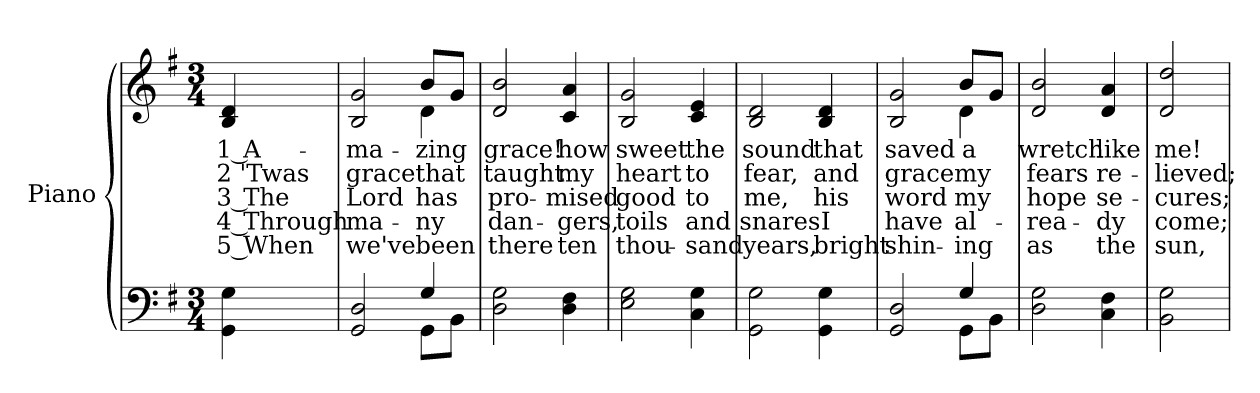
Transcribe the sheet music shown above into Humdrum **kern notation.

**kern	**kern	**text	**text	**text	**text	**text
*part2	*part1	*part1	*part1	*part1	*part1	*part1
*staff2	*staff1	*staff1	*staff1	*staff1	*staff1	*staff1
*I"Piano	*I"Piano	*	*	*	*	*
*I'Pno.	*I'Pno.	*	*	*	*	*
!!LO:PB:g=z
*clefF4	*clefG2	*	*	*	*	*
*k[f#]	*k[f#]	*	*	*	*	*
*G:	*G:	*	*	*	*	*
*M3/4	*M3/4	*	*	*	*	*
=	=	=	=	=	=	=
!	!	!LO:LY:b:color=#000000	!LO:LY:b:color=#000000	!LO:LY:b:color=#000000	!LO:LY:b:color=#000000	!LO:LY:b:color=#000000
4GGi\ 4Gi	4Bi/ 4di	1 A-	2 'Twas	3 The	4 Through	5 When
=1	=1	=1	=1	=1	=1	=1
*^	*	*	*	*	*	*
!	!	!	!LO:LY:b:color=#000000	!LO:LY:b:color=#000000	!LO:LY:b:color=#000000	!LO:LY:b:color=#000000	!LO:LY:b:color=#000000
*	*	*^	*	*	*	*	*
2GGi/ 2Di	2ryy	2Bi/ 2gi	2ryy	-ma-	grace	Lord	ma-	-we've
!	!	!	!	!LO:LY:b:color=#000000	!LO:LY:b:color=#000000	!LO:LY:b:color=#000000	!LO:LY:b:color=#000000	!LO:LY:b:color=#000000
4Gi/	8GGi\L	8bi/L	4di\	-zing	that	has	ny	been
.	8BBi\J	8gi/J	.	.	.	.	.	.
*v	*v	*	*	*	*	*	*	*
*	*v	*v	*	*	*	*	*
=2	=2	=2	=2	=2	=2	=2
*^	*	*	*	*	*	*
!	!	!	!LO:LY:b:color=#000000	!LO:LY:b:color=#000000	!LO:LY:b:color=#000000	!LO:LY:b:color=#000000	!LO:LY:b:color=#000000
*v	*v	*	*	*	*	*	*
2Di\ 2Gi	2di/ 2bi	grace!	taught	pro-	-dan-	-there
!	!	!LO:LY:b:color=#000000	!LO:LY:b:color=#000000	!LO:LY:b:color=#000000	!LO:LY:b:color=#000000	!LO:LY:b:color=#000000
4Di\ 4F#i	4ci/ 4ai	how	my	mised	gers,	ten
=3	=3	=3	=3	=3	=3	=3
!	!	!LO:LY:b:color=#000000	!LO:LY:b:color=#000000	!LO:LY:b:color=#000000	!LO:LY:b:color=#000000	!LO:LY:b:color=#000000
2Ei\ 2Gi	2Bi/ 2gi	sweet	heart	good	toils	thou-
!	!	!LO:LY:b:color=#000000	!LO:LY:b:color=#000000	!LO:LY:b:color=#000000	!LO:LY:b:color=#000000	!LO:LY:b:color=#000000
4Ci\ 4Gi	4ci/ 4ei	the	to	-to	and	sand
=4	=4	=4	=4	=4	=4	=4
!	!	!LO:LY:b:color=#000000	!LO:LY:b:color=#000000	!LO:LY:b:color=#000000	!LO:LY:b:color=#000000	!LO:LY:b:color=#000000
2GGi\ 2Gi	2Bi/ 2di	sound	fear,	me,	snares	years,
!	!	!LO:LY:b:color=#000000	!LO:LY:b:color=#000000	!LO:LY:b:color=#000000	!LO:LY:b:color=#000000	!LO:LY:b:color=#000000
4GGi\ 4Gi	4Bi/ 4di	that	and	his	I	bright
=5	=5	=5	=5	=5	=5	=5
*^	*	*	*	*	*	*
!	!	!	!LO:LY:b:color=#000000	!LO:LY:b:color=#000000	!LO:LY:b:color=#000000	!LO:LY:b:color=#000000	!LO:LY:b:color=#000000
*	*	*^	*	*	*	*	*
2GGi/ 2Di	2ryy	2Bi/ 2gi	2ryy	saved	grace	word	have	shin-
!	!	!	!	!LO:LY:b:color=#000000	!LO:LY:b:color=#000000	!LO:LY:b:color=#000000	!LO:LY:b:color=#000000	!LO:LY:b:color=#000000
4Gi/	8GGi\L	8bi/L	4di\	a	my	-my	al-	-ing
.	8BBi\J	8gi/J	.	.	.	.	.	.
*v	*v	*	*	*	*	*	*	*
*	*v	*v	*	*	*	*	*
=6	=6	=6	=6	=6	=6	=6
*^	*	*	*	*	*	*
!	!	!	!LO:LY:b:color=#000000	!LO:LY:b:color=#000000	!LO:LY:b:color=#000000	!LO:LY:b:color=#000000	!LO:LY:b:color=#000000
*v	*v	*	*	*	*	*	*
2Di\ 2Gi	2di/ 2bi	wretch	fears	hope	rea-	-as
!	!	!LO:LY:b:color=#000000	!LO:LY:b:color=#000000	!LO:LY:b:color=#000000	!LO:LY:b:color=#000000	!LO:LY:b:color=#000000
4Ci\ 4F#i	4di/ 4ai	like	re-	se-	-dy	the
=7	=7	=7	=7	=7	=7	=7
!	!	!LO:LY:b:color=#000000	!LO:LY:b:color=#000000	!LO:LY:b:color=#000000	!LO:LY:b:color=#000000	!LO:LY:b:color=#000000
2BBi\ 2Gi	2di/ 2ddi	me!	-lieved;	cures;	come;	sun,
=	=	=	=	=	=	=
*-	*-	*-	*-	*-	*-	*-
